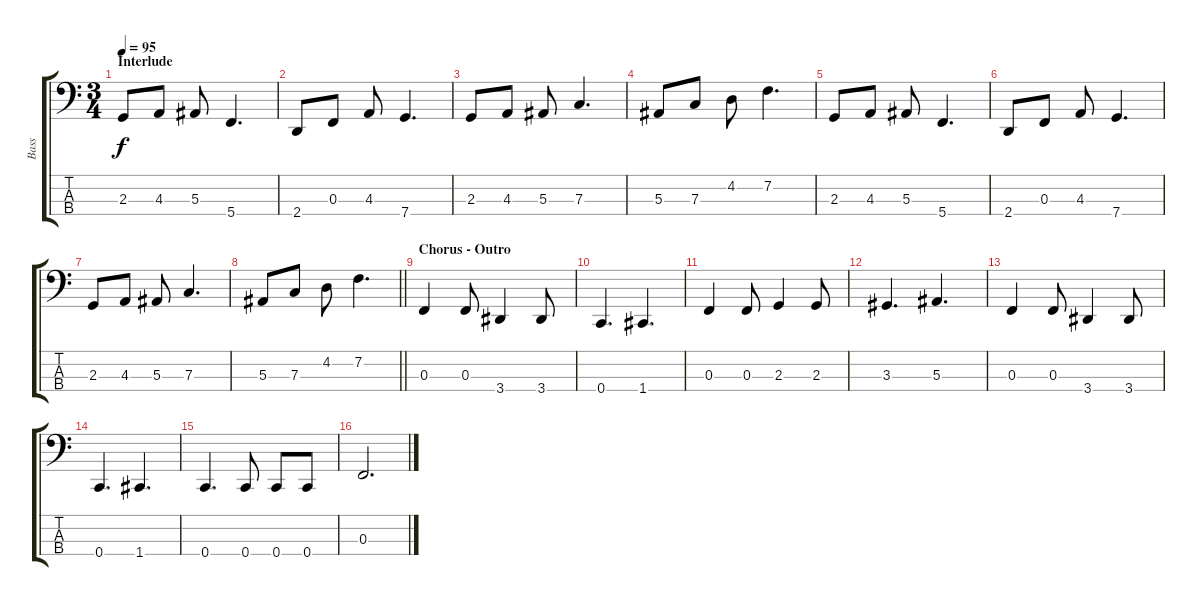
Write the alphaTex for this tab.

\track ("Bass" "Bass") {instrument electricbassfinger}
\staff {score tabs}
\tuning (Eb2 Bb1 F1 C1) {hide}
\ts (3 4)
\section ("" "Interlude")
\tempo 95
\clef f4
\ks c
2.3.8{dy f} 4.3.8 5.3.8 5.4.4{d} |
2.4.8 0.3.8 4.3.8 7.4.4{d} |
2.3.8 4.3.8 5.3.8 7.3.4{d} |
5.3.8 7.3.8 4.2.8 7.2.4{d} |
2.3.8 4.3.8 5.3.8 5.4.4{d} |
2.4.8 0.3.8 4.3.8 7.4.4{d} |
2.3.8 4.3.8 5.3.8 7.3.4{d} |
\barLineRight lightlight
5.3.8 7.3.8 4.2.8 7.2.4{d} |
\section ("" "Chorus - Outro")
0.3.4 0.3.8 3.4.4 3.4.8 |
0.4.4{d} 1.4.4{d} |
0.3.4 0.3.8 2.3.4 2.3.8 |
3.3.4{d} 5.3.4{d} |
0.3.4 0.3.8 3.4.4 3.4.8 |
0.4.4{d} 1.4.4{d} |
0.4.4{d} 0.4.8 0.4.8 0.4.8 |
0.3.2{d}
